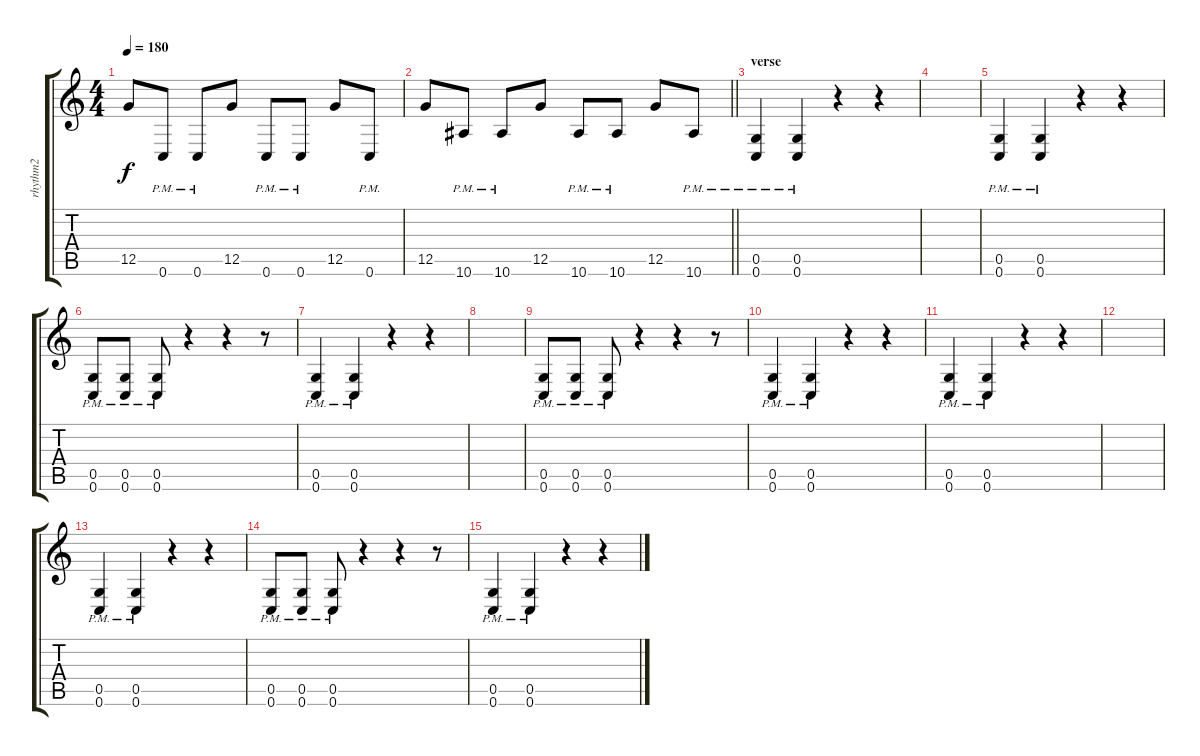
\track ("rhythm2" "rhythm2") {instrument distortionguitar}
\staff {score tabs}
\tuning (D4 A3 F3 C3 G2 C2) {hide}
\ts (4 4)
\tempo 180
\clef g2
\ks c
12.5.8{dy f} 0.6{pm}.8 0.6{pm}.8 12.5.8 0.6{pm}.8 0.6{pm}.8 12.5.8 0.6{pm}.8 |
\barLineRight lightlight
12.5.8 10.6{pm}.8 10.6{pm}.8 12.5.8 10.6{pm}.8 10.6{pm}.8 12.5.8 10.6{pm}.8 |
\section ("" "verse")
(0.5{pm} 0.6{pm}).4 (0.5{pm} 0.6{pm}).4 r.4 r.4 |
|
(0.5{pm} 0.6{pm}).4 (0.5{pm} 0.6{pm}).4 r.4 r.4 |
(0.5{pm} 0.6{pm}).8 (0.5{pm} 0.6{pm}).8 (0.5{pm} 0.6{pm}).8 r.4 r.4 r.8 |
(0.5{pm} 0.6{pm}).4 (0.5{pm} 0.6{pm}).4 r.4 r.4 |
|
(0.5{pm} 0.6{pm}).8 (0.5{pm} 0.6{pm}).8 (0.5{pm} 0.6{pm}).8 r.4 r.4 r.8 |
(0.5{pm} 0.6{pm}).4 (0.5{pm} 0.6{pm}).4 r.4 r.4 |
(0.5{pm} 0.6{pm}).4 (0.5{pm} 0.6{pm}).4 r.4 r.4 |
|
(0.5{pm} 0.6{pm}).4 (0.5{pm} 0.6{pm}).4 r.4 r.4 |
(0.5{pm} 0.6{pm}).8 (0.5{pm} 0.6{pm}).8 (0.5{pm} 0.6{pm}).8 r.4 r.4 r.8 |
(0.5{pm} 0.6{pm}).4 (0.5{pm} 0.6{pm}).4 r.4 r.4
